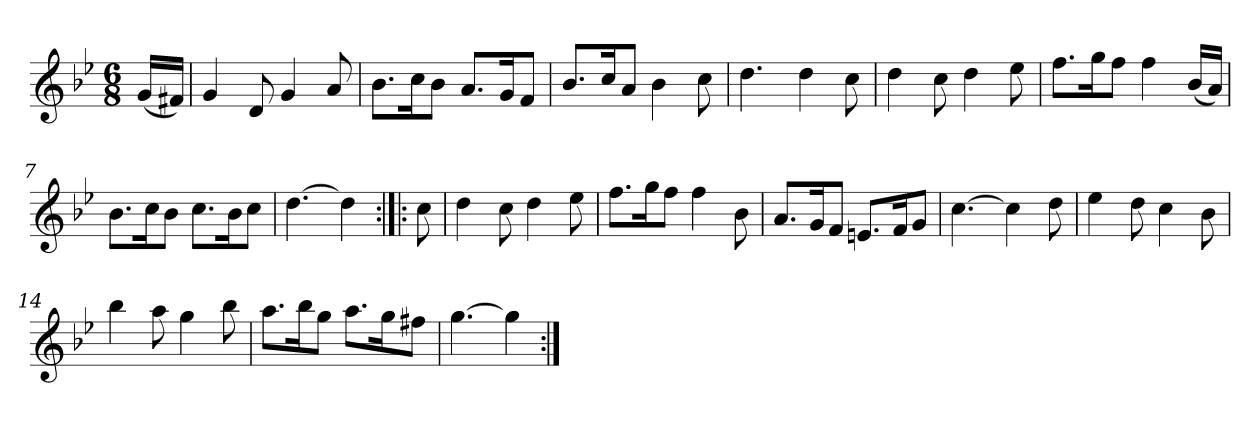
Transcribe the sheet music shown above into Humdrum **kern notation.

**kern
*part1
*staff1
*clefG2
*k[b-e-]
*g:
*M6/8
*MM120
=
(16g/LL
16f#X/JJ)
=1
4g
8d
4g
8a
=2
8.b-\L
16cc\K
8b-\J
8.a/L
16g/K
8f/J
=3
8.b-/L
16cc/K
8a/J
4b-
8cc
=4
4.dd
4dd
8cc
=5
4dd
8cc
4dd
8ee-
=6
8.ff\L
16gg\K
8ff\J
4ff
(16b-/LL
16a/JJ)
=7
8.b-\L
16cc\K
8b-\J
8.cc\L
16b-\K
8cc\J
=8
[4.dd
4dd]
=:|!|:
8cc
=9
4dd
8cc
4dd
8ee-
=10
8.ff\L
16gg\K
8ff\J
4ff
8b-
=11
8.a/L
16g/K
8f/J
8.en/L
16f/K
8g/J
=12
[4.cc
4cc]
8dd
=13
4ee-
8dd
4cc
8b-
=14
4bb-
8aa
4gg
8bb-
=15
8.aa\L
16bb-\K
8gg\J
8.aa\L
16gg\K
8ff#X\J
=16
[4.gg
4gg]
=:|!
*-
